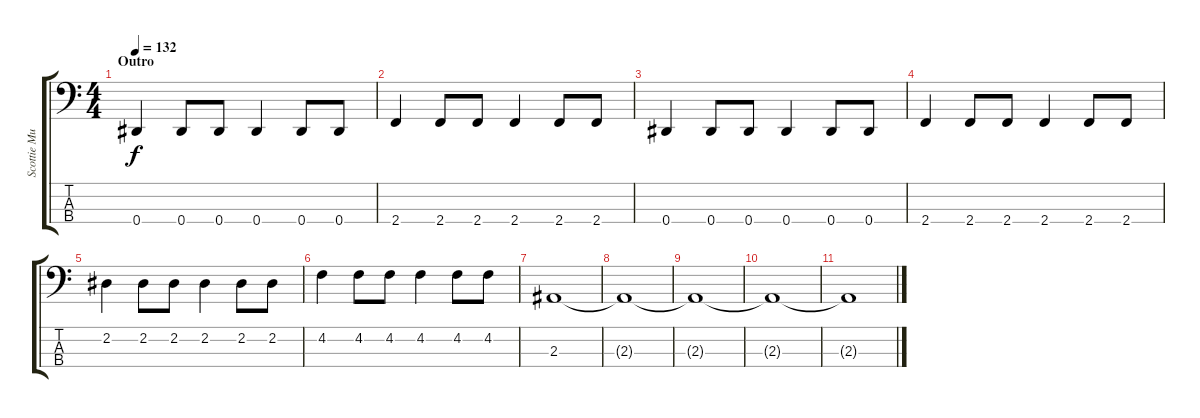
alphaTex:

\track ("Scottie Murphy - Bass" "Scottie Mu") {instrument electricbasspick}
\staff {score tabs}
\tuning (Gb2 Db2 Ab1 Eb1) {hide}
\ts (4 4)
\section ("" "Outro")
\tempo 132
\clef f4
\ks c
0.4.4{dy f} 0.4.8 0.4.8 0.4.4 0.4.8 0.4.8 |
2.4.4 2.4.8 2.4.8 2.4.4 2.4.8 2.4.8 |
0.4.4 0.4.8 0.4.8 0.4.4 0.4.8 0.4.8 |
2.4.4 2.4.8 2.4.8 2.4.4 2.4.8 2.4.8 |
2.2.4 2.2.8 2.2.8 2.2.4 2.2.8 2.2.8 |
4.2.4 4.2.8 4.2.8 4.2.4 4.2.8 4.2.8 |
2.3.1 |
2.3{t}.1 |
2.3{t}.1 |
2.3{t}.1 |
2.3{t}.1
